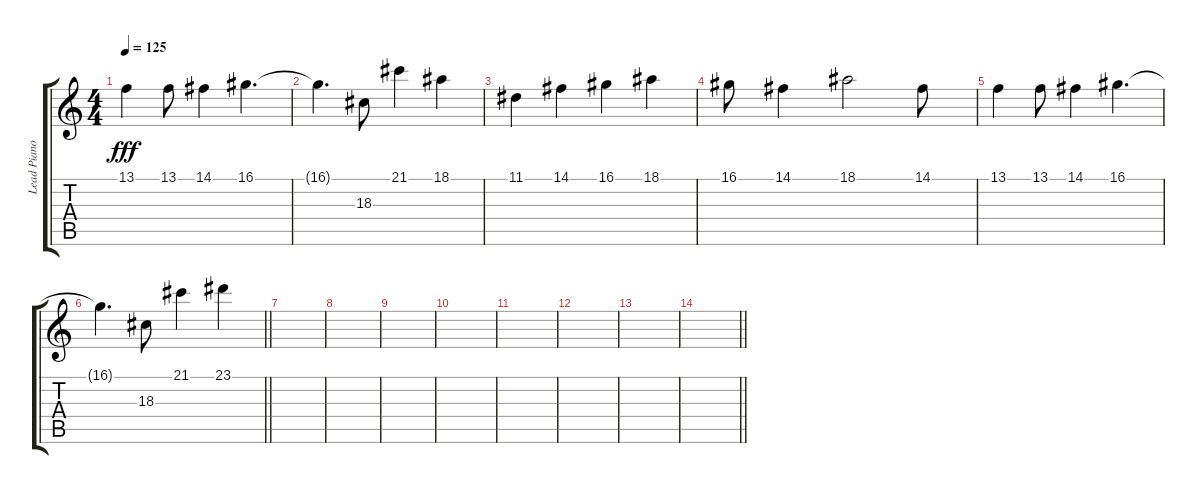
\track ("Lead Piano 1" "Lead Piano") {instrument electricgrandpiano}
\staff {score tabs}
\tuning (E4 B3 G3 D3 A2 E2) {hide}
\ts (4 4)
\tempo 125
\clef g2
\ks c
13.1.4{dy fff} 13.1.8 14.1.4 16.1.4{d} |
16.1{t}.4{d} 18.3.8 21.1.4 18.1.4 |
11.1.4 14.1.4 16.1.4 18.1.4 |
16.1.8 14.1.4 18.1.2 14.1.8 |
13.1.4 13.1.8 14.1.4 16.1.4{d} |
\barLineRight lightlight
16.1{t}.4{d} 18.3.8 21.1.4 23.1.4 |
|
|
|
|
|
|
|
\barLineRight lightlight
